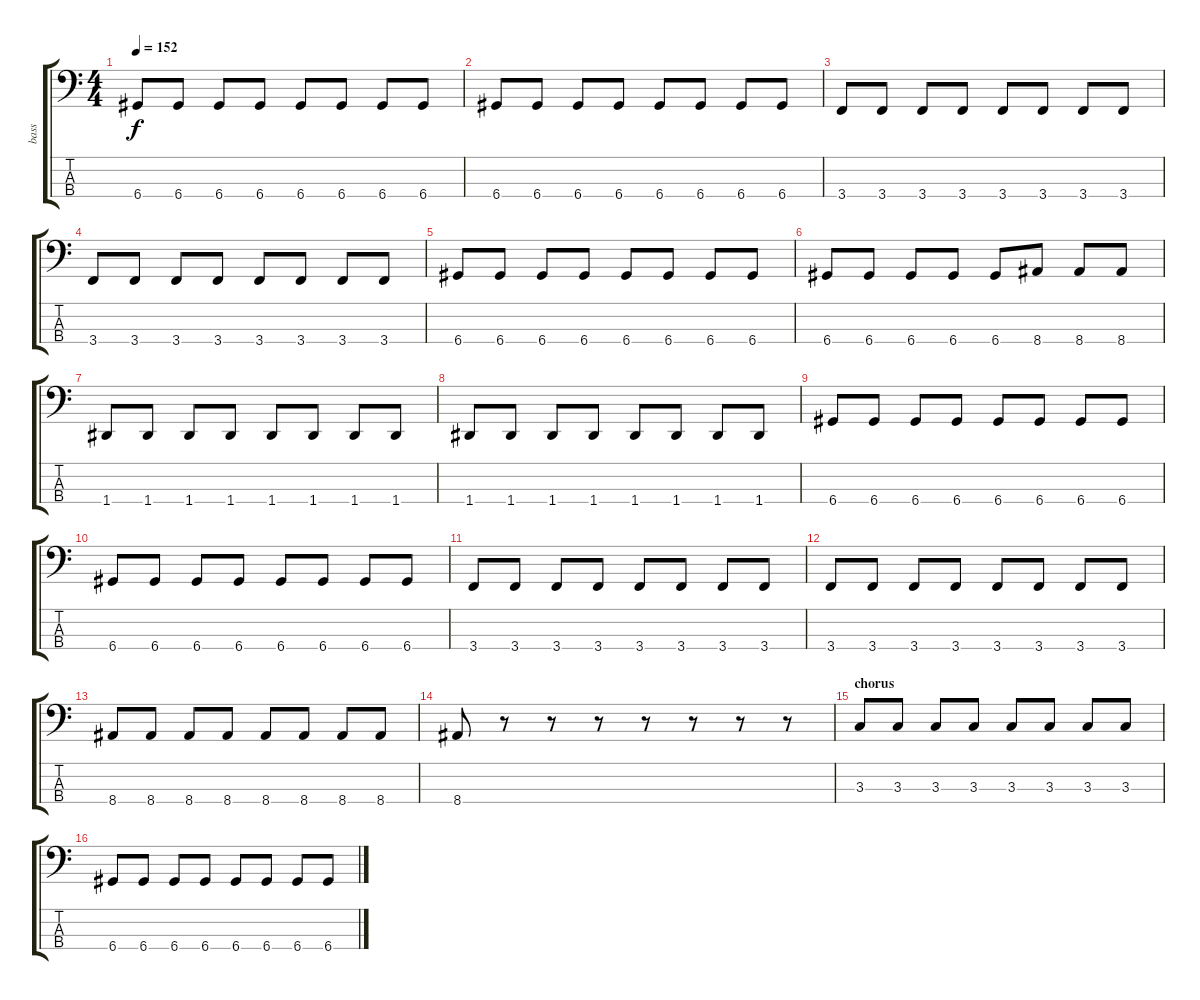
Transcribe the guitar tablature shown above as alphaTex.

\track ("bass" "bass") {instrument electricbassfinger}
\staff {score tabs}
\tuning (G2 D2 A1 D1) {hide}
\ts (4 4)
\tempo 152
\clef f4
\ks c
6.4.8{dy f} 6.4.8 6.4.8 6.4.8 6.4.8 6.4.8 6.4.8 6.4.8 |
6.4.8 6.4.8 6.4.8 6.4.8 6.4.8 6.4.8 6.4.8 6.4.8 |
3.4.8 3.4.8 3.4.8 3.4.8 3.4.8 3.4.8 3.4.8 3.4.8 |
3.4.8 3.4.8 3.4.8 3.4.8 3.4.8 3.4.8 3.4.8 3.4.8 |
6.4.8 6.4.8 6.4.8 6.4.8 6.4.8 6.4.8 6.4.8 6.4.8 |
6.4.8 6.4.8 6.4.8 6.4.8 6.4.8 8.4.8 8.4.8 8.4.8 |
1.4.8 1.4.8 1.4.8 1.4.8 1.4.8 1.4.8 1.4.8 1.4.8 |
1.4.8 1.4.8 1.4.8 1.4.8 1.4.8 1.4.8 1.4.8 1.4.8 |
6.4.8 6.4.8 6.4.8 6.4.8 6.4.8 6.4.8 6.4.8 6.4.8 |
6.4.8 6.4.8 6.4.8 6.4.8 6.4.8 6.4.8 6.4.8 6.4.8 |
3.4.8 3.4.8 3.4.8 3.4.8 3.4.8 3.4.8 3.4.8 3.4.8 |
3.4.8 3.4.8 3.4.8 3.4.8 3.4.8 3.4.8 3.4.8 3.4.8 |
8.4.8 8.4.8 8.4.8 8.4.8 8.4.8 8.4.8 8.4.8 8.4.8 |
8.4.8 r.8 r.8 r.8 r.8 r.8 r.8 r.8 |
\section ("" "chorus")
3.3.8 3.3.8 3.3.8 3.3.8 3.3.8 3.3.8 3.3.8 3.3.8 |
6.4.8 6.4.8 6.4.8 6.4.8 6.4.8 6.4.8 6.4.8 6.4.8
